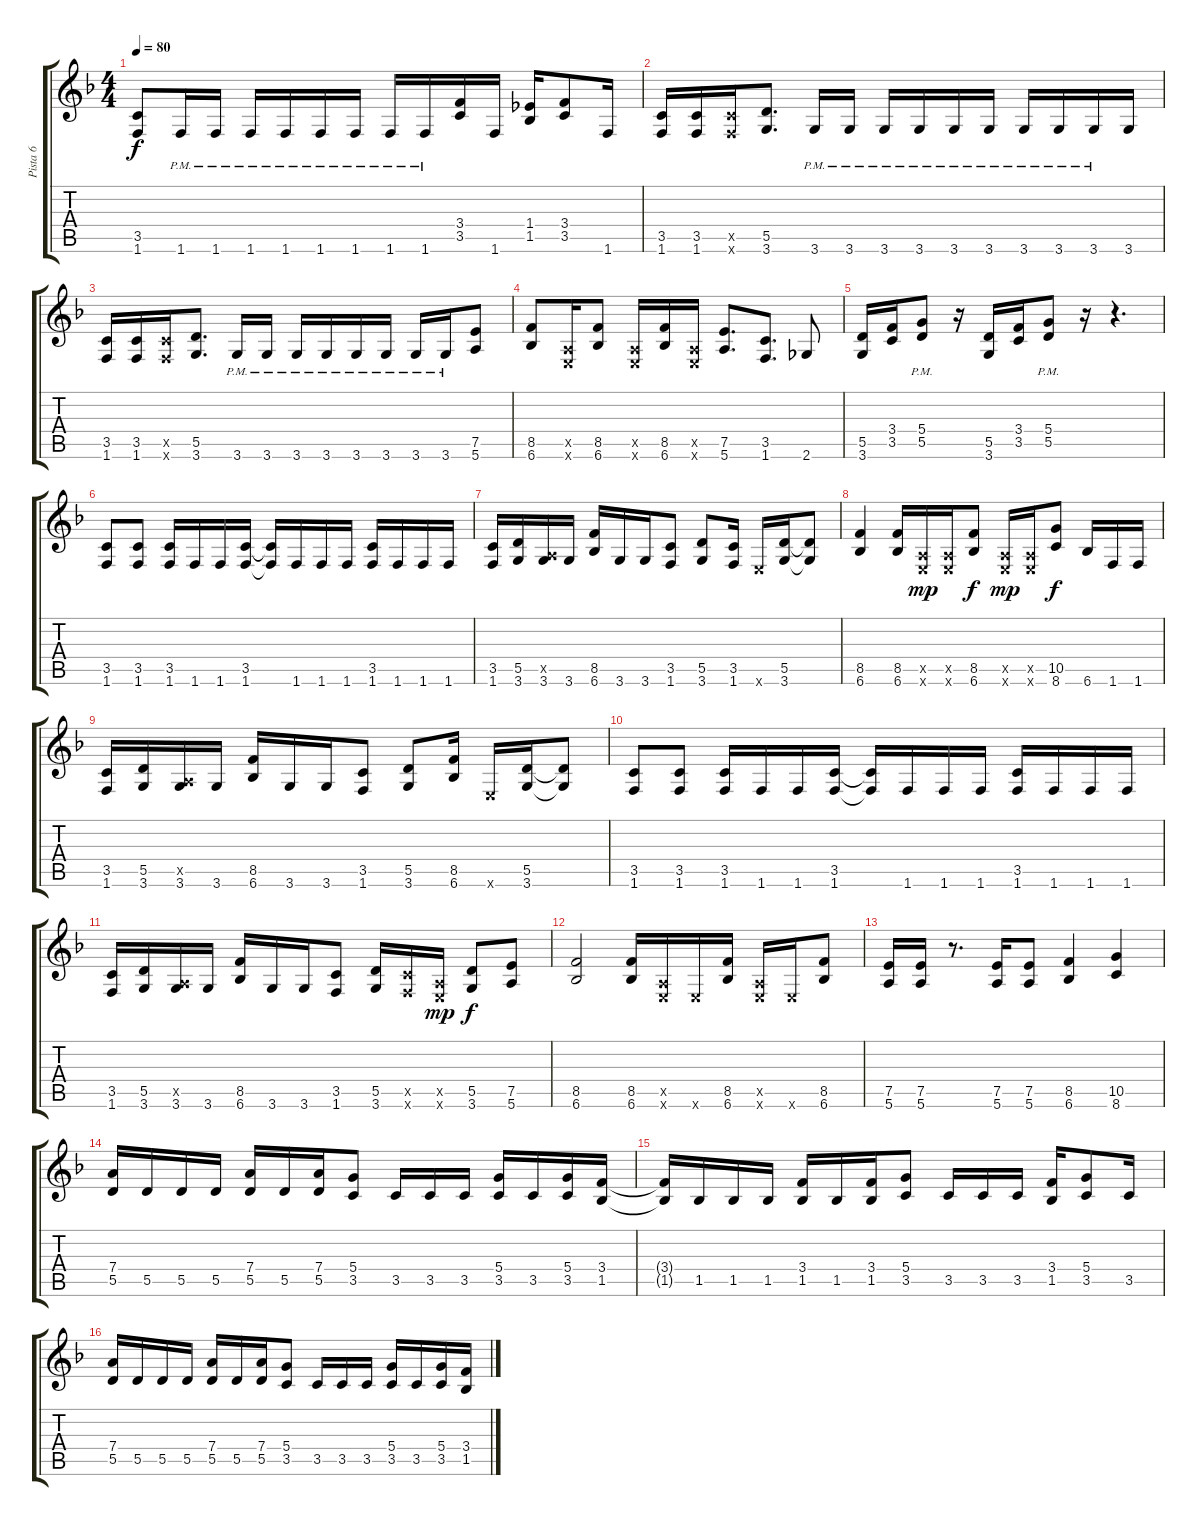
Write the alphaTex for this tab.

\track ("Pista 6" "Pista 6") {instrument distortionguitar}
\staff {score tabs}
\tuning (E4 B3 G3 D3 A2 E2) {hide}
\ts (4 4)
\tempo 80
\clef g2
\ks f
(3.5 1.6).8{dy f} 1.6{pm}.16 1.6{pm}.16 1.6{pm}.16 1.6{pm}.16 1.6{pm}.16 1.6{pm}.16 1.6{pm}.16 1.6{pm}.16 (3.4 3.5).16 1.6.16 (1.4 1.5).16 (3.4 3.5).8 1.6.16 |
(3.5 1.6).16 (3.5 1.6).16 (3.5{x} 1.6{x}).16 (5.5 3.6).8{d} 3.6{pm}.16 3.6{pm}.16 3.6{pm}.16 3.6{pm}.16 3.6{pm}.16 3.6{pm}.16 3.6{pm}.16 3.6{pm}.16 3.6{pm}.16 3.6.16 |
(3.5 1.6).16 (3.5 1.6).16 (3.5{x} 1.6{x}).16 (5.5 3.6).8{d} 3.6{pm}.16 3.6{pm}.16 3.6{pm}.16 3.6{pm}.16 3.6{pm}.16 3.6{pm}.16 3.6{pm}.16 3.6{pm}.16 (7.5 5.6).8 |
(8.5 6.6).8 (0.5{x} 0.6{x}).16 (8.5 6.6).8 (0.5{x} 0.6{x}).16 (8.5 6.6).16 (0.5{x} 0.6{x}).16 (7.5 5.6).8{d} (3.5 1.6).8{d} 2.6.8 |
(5.5 3.6).16 (3.4 3.5).16 (5.4{pm} 5.5{pm}).8 r.16 (5.5 3.6).16 (3.4 3.5).16 (5.4{pm} 5.5{pm}).8 r.16 r.4{d} |
(3.5 1.6).8 (3.5 1.6).8 (3.5 1.6).16 1.6.16 1.6.16 (3.5 1.6).16 (3.5{t} 1.6{t}).16 1.6.16 1.6.16 1.6.16 (3.5 1.6).16 1.6.16 1.6.16 1.6.16 |
(3.5 1.6).16 (5.5 3.6).16 (0.5{x} 3.6).16 3.6.16 (8.5 6.6).16 3.6.16 3.6.16 (3.5 1.6).8 (5.5 3.6).8 (3.5 1.6).16 0.6{x}.16 (5.5 3.6).16 (5.5{t} 3.6{t}).8 |
(8.5 6.6).4 (8.5 6.6).16 (0.5{x} 0.6{x}).16{dy mp} (0.5{x} 0.6{x}).16 (8.5 6.6).8{dy f} (0.5{x} 0.6{x}).16{dy mp} (0.5{x} 0.6{x}).16 (10.5 8.6).8{dy f} 6.6.16 1.6.16 1.6.16 |
(3.5 1.6).16 (5.5 3.6).16 (0.5{x} 3.6).16 3.6.16 (8.5 6.6).16 3.6.16 3.6.16 (3.5 1.6).8 (5.5 3.6).8 (8.5 6.6).16 0.6{x}.16 (5.5 3.6).16 (5.5{t} 3.6{t}).8 |
(3.5 1.6).8 (3.5 1.6).8 (3.5 1.6).16 1.6.16 1.6.16 (3.5 1.6).16 (3.5{t} 1.6{t}).16 1.6.16 1.6.16 1.6.16 (3.5 1.6).16 1.6.16 1.6.16 1.6.16 |
(3.5 1.6).16 (5.5 3.6).16 (0.5{x} 3.6).16 3.6.16 (8.5 6.6).16 3.6.16 3.6.16 (3.5 1.6).8 (5.5 3.6).16 (3.5{x} 1.6{x}).16 (0.5{x} 0.6{x}).16{dy mp} (5.5 3.6).8{dy f} (7.5 5.6).8 |
(8.5 6.6).2 (8.5 6.6).16 (0.5{x} 0.6{x}).16 0.6{x}.16 (8.5 6.6).16 (0.5{x} 0.6{x}).16 0.6{x}.16 (8.5 6.6).8 |
(7.5 5.6).16 (7.5 5.6).16 r.8{d} (7.5 5.6).16 (7.5 5.6).8 (8.5 6.6).4 (10.5 8.6).4 |
(7.4 5.5).16 5.5.16 5.5.16 5.5.16 (7.4 5.5).16 5.5.16 (7.4 5.5).16 (5.4 3.5).8 3.5.16 3.5.16 3.5.16 (5.4 3.5).16 3.5.16 (5.4 3.5).16 (3.4 1.5).16 |
(3.4{t} 1.5{t}).16 1.5.16 1.5.16 1.5.16 (3.4 1.5).16 1.5.16 (3.4 1.5).16 (5.4 3.5).8 3.5.16 3.5.16 3.5.16 (3.4 1.5).16 (5.4 3.5).8 3.5.16 |
(7.4 5.5).16 5.5.16 5.5.16 5.5.16 (7.4 5.5).16 5.5.16 (7.4 5.5).16 (5.4 3.5).8 3.5.16 3.5.16 3.5.16 (5.4 3.5).16 3.5.16 (5.4 3.5).16 (3.4 1.5).16
